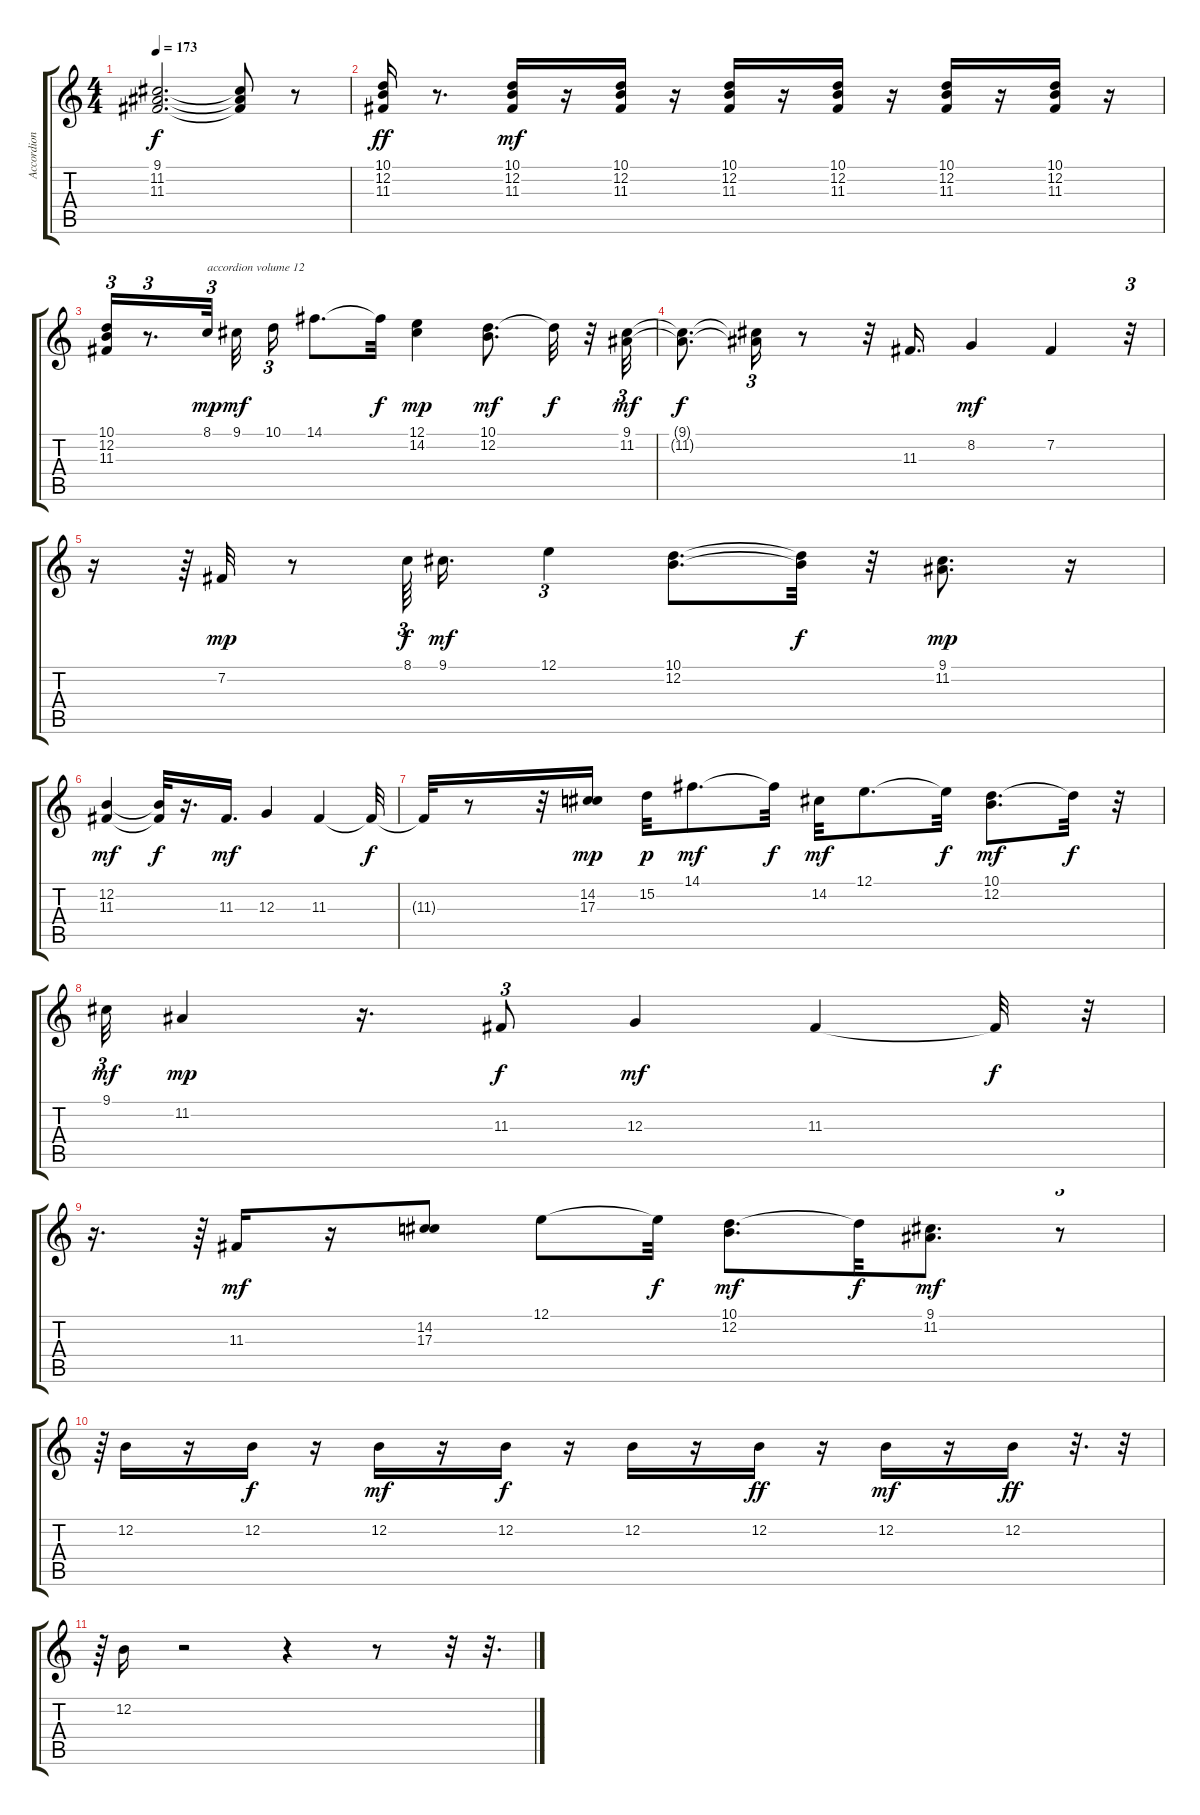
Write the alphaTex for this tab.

\track ("Accordion Intro and Organ" "Accordion ") {instrument accordion}
\staff {score tabs}
\tuning (E4 B3 G3 D3 A2 E2) {hide}
\ts (4 4)
\tempo 173
\clef g2
\ks c
(9.1{t} 11.2{t} 11.3{t}).2{d dy f} (9.1{t} 11.2{t} 11.3{t}).8 r.8 |
(10.1 12.2 11.3).16{dy ff} r.8{d} (10.1 12.2 11.3).16{dy mf} r.16 (10.1 12.2 11.3).16 r.16 (10.1 12.2 11.3).16 r.16 (10.1 12.2 11.3).16 r.16 (10.1 12.2 11.3).16 r.16 (10.1 12.2 11.3).16 r.16 |
(10.1 12.2 11.3).16{tu (3 2)} r.8{d tu (3 2)} 8.1.32{tu (3 2) txt "accordion volume 12" dy mp volume 12 instrument accordion beam splitsecondary} 9.1.32{dy mf} 10.1.16{tu (3 2)} 14.1.8{d} 14.1{t}.32{dy f} (12.1 14.2).4{dy mp} (10.1 12.2).8{d dy mf} 10.1{t}.32{dy f} r.32 (9.1 11.2).32{tu (3 2) dy mf} |
(9.1{t} 11.2{t}).8{d dy f} (9.1{t} 11.2{t}).16{tu (3 2)} r.8 r.32 11.3.16{d} 8.2.4{dy mf} 7.2.4 r.32{tu (3 2)} |
r.16 r.64{tu (3 2)} 7.2.32{dy mp} r.8 8.1.64{tu (3 2) dy f} 9.1.16{d dy mf} 12.1.4{tu (3 2)} (10.1 12.2).8{d} (10.1{t} 12.2{t}).32{dy f} r.32 (9.1 11.2).8{d dy mp} r.16 |
(12.2 11.3).4{dy mf} (12.2{t} 11.3{t}).32{dy f} r.16{d} 11.3.16{d dy mf} 12.3.4 11.3.4 11.3{t}.32{dy f} |
11.3{t}.32 r.8 r.32 (14.2 17.3).16{dy mp} 15.2.32{dy p} 14.1.8{d dy mf} 14.1{t}.32{dy f} 14.2.32{dy mf} 12.1.8{d} 12.1{t}.32{dy f} (10.1 12.2).8{d dy mf} 10.1{t}.32{dy f} r.32 |
9.1.32{tu (3 2) dy mf} 11.2.4{dy mp} r.16{d} 11.3.8{tu (3 2) dy f} 12.3.4{dy mf} 11.3.4 11.3{t}.32{dy f} r.32{tu (3 2)} |
r.16{d} r.64{tu (3 2)} 11.3.16{dy mf} r.16 (14.2 17.3).8 12.1.8 12.1{t}.32{dy f} (10.1 12.2).8{d dy mf} 10.1{t}.32{dy f} (9.1 11.2).8{d dy mf} r.8{tu (3 2)} |
r.64{tu (3 2)} 12.2.16 r.16 12.2.16{dy f} r.16 12.2.16{dy mf} r.16 12.2.16{dy f} r.16 12.2.16 r.16 12.2.16{dy ff} r.16 12.2.16{dy mf} r.16 12.2.16{dy ff} r.32{d tu (3 2)} r.32{tu (3 2)} |
r.64{tu (3 2)} 12.2.16 r.2 r.4 r.8 r.32{tu (3 2)} r.32{d tu (3 2)}
